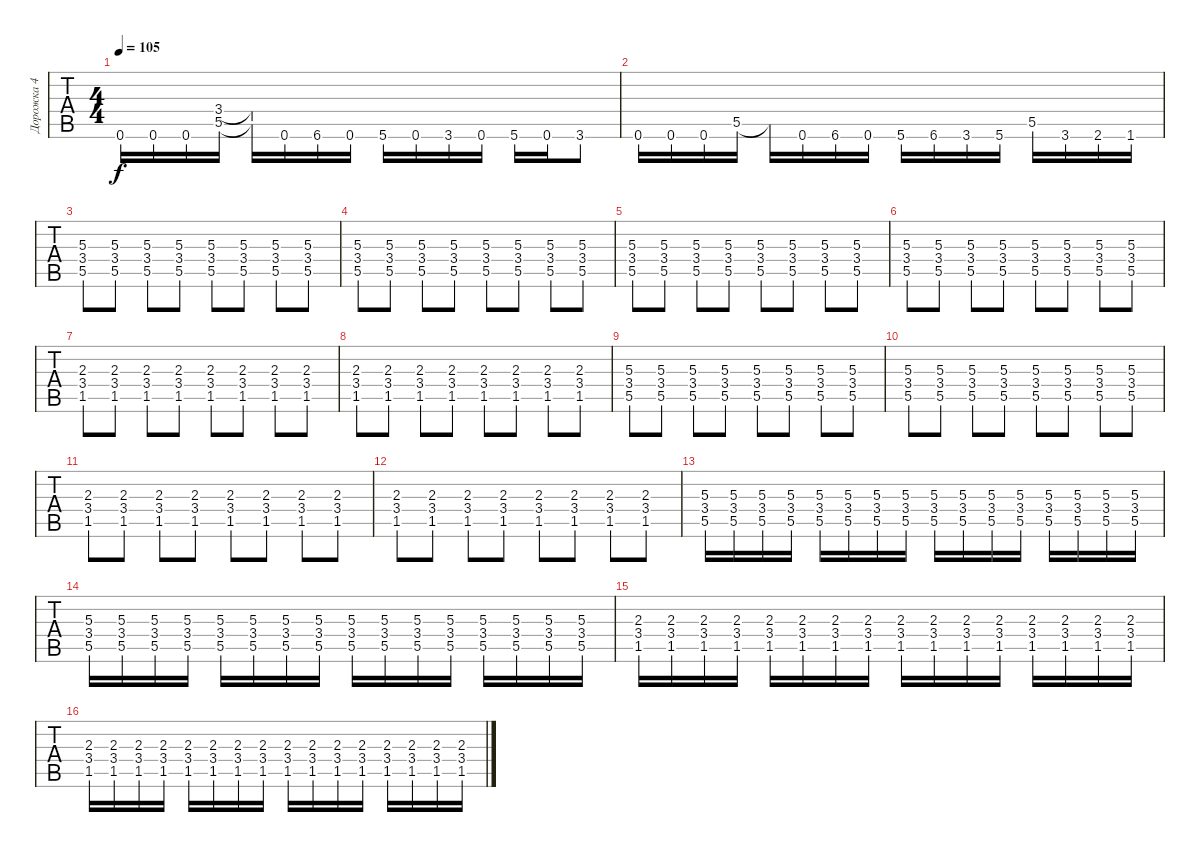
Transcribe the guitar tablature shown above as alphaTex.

\track ("Дорожка 4" "Дорожка 4") {instrument distortionguitar}
\staff {tabs}
\tuning (Eb4 Bb3 Gb3 Db3 Ab2 Db2) {hide}
\ts (4 4)
\tempo 105
\clef g2
\ks c
0.6.16{dy f} 0.6.16 0.6.16 (3.4 5.5).16 (3.4{t} 5.5{t}).16 0.6.16 6.6.16 0.6.16 5.6.16 0.6.16 3.6.16 0.6.16 5.6.16 0.6.16 3.6.8 |
0.6.16 0.6.16 0.6.16 5.5.16 5.5{t}.16 0.6.16 6.6.16 0.6.16 5.6.16 6.6.16 3.6.16 5.6.16 5.5.16 3.6.16 2.6.16 1.6.16 |
(5.3 3.4 5.5).8{instrument distortionguitar} (5.3 3.4 5.5).8 (5.3 3.4 5.5).8 (5.3 3.4 5.5).8 (5.3 3.4 5.5).8 (5.3 3.4 5.5).8 (5.3 3.4 5.5).8 (5.3 3.4 5.5).8 |
(5.3 3.4 5.5).8{instrument distortionguitar} (5.3 3.4 5.5).8 (5.3 3.4 5.5).8 (5.3 3.4 5.5).8 (5.3 3.4 5.5).8 (5.3 3.4 5.5).8 (5.3 3.4 5.5).8 (5.3 3.4 5.5).8 |
(5.3 3.4 5.5).8{instrument distortionguitar} (5.3 3.4 5.5).8 (5.3 3.4 5.5).8 (5.3 3.4 5.5).8 (5.3 3.4 5.5).8 (5.3 3.4 5.5).8 (5.3 3.4 5.5).8 (5.3 3.4 5.5).8 |
(5.3 3.4 5.5).8{instrument distortionguitar} (5.3 3.4 5.5).8 (5.3 3.4 5.5).8 (5.3 3.4 5.5).8 (5.3 3.4 5.5).8 (5.3 3.4 5.5).8 (5.3 3.4 5.5).8 (5.3 3.4 5.5).8 |
(2.3 3.4 1.5).8 (2.3 3.4 1.5).8 (2.3 3.4 1.5).8 (2.3 3.4 1.5).8 (2.3 3.4 1.5).8 (2.3 3.4 1.5).8 (2.3 3.4 1.5).8 (2.3 3.4 1.5).8 |
(2.3 3.4 1.5).8 (2.3 3.4 1.5).8 (2.3 3.4 1.5).8 (2.3 3.4 1.5).8 (2.3 3.4 1.5).8 (2.3 3.4 1.5).8 (2.3 3.4 1.5).8 (2.3 3.4 1.5).8 |
(5.3 3.4 5.5).8{instrument distortionguitar} (5.3 3.4 5.5).8 (5.3 3.4 5.5).8 (5.3 3.4 5.5).8 (5.3 3.4 5.5).8 (5.3 3.4 5.5).8 (5.3 3.4 5.5).8 (5.3 3.4 5.5).8 |
(5.3 3.4 5.5).8{instrument distortionguitar} (5.3 3.4 5.5).8 (5.3 3.4 5.5).8 (5.3 3.4 5.5).8 (5.3 3.4 5.5).8 (5.3 3.4 5.5).8 (5.3 3.4 5.5).8 (5.3 3.4 5.5).8 |
(2.3 3.4 1.5).8 (2.3 3.4 1.5).8 (2.3 3.4 1.5).8 (2.3 3.4 1.5).8 (2.3 3.4 1.5).8 (2.3 3.4 1.5).8 (2.3 3.4 1.5).8 (2.3 3.4 1.5).8 |
(2.3 3.4 1.5).8 (2.3 3.4 1.5).8 (2.3 3.4 1.5).8 (2.3 3.4 1.5).8 (2.3 3.4 1.5).8 (2.3 3.4 1.5).8 (2.3 3.4 1.5).8 (2.3 3.4 1.5).8 |
(5.3 3.4 5.5).16{instrument distortionguitar} (5.3 3.4 5.5).16 (5.3 3.4 5.5).16 (5.3 3.4 5.5).16 (5.3 3.4 5.5).16 (5.3 3.4 5.5).16 (5.3 3.4 5.5).16 (5.3 3.4 5.5).16 (5.3 3.4 5.5).16 (5.3 3.4 5.5).16 (5.3 3.4 5.5).16 (5.3 3.4 5.5).16 (5.3 3.4 5.5).16 (5.3 3.4 5.5).16 (5.3 3.4 5.5).16 (5.3 3.4 5.5).16 |
(5.3 3.4 5.5).16{instrument distortionguitar} (5.3 3.4 5.5).16 (5.3 3.4 5.5).16 (5.3 3.4 5.5).16 (5.3 3.4 5.5).16 (5.3 3.4 5.5).16 (5.3 3.4 5.5).16 (5.3 3.4 5.5).16 (5.3 3.4 5.5).16 (5.3 3.4 5.5).16 (5.3 3.4 5.5).16 (5.3 3.4 5.5).16 (5.3 3.4 5.5).16 (5.3 3.4 5.5).16 (5.3 3.4 5.5).16 (5.3 3.4 5.5).16 |
(2.3 3.4 1.5).16 (2.3 3.4 1.5).16 (2.3 3.4 1.5).16 (2.3 3.4 1.5).16 (2.3 3.4 1.5).16 (2.3 3.4 1.5).16 (2.3 3.4 1.5).16 (2.3 3.4 1.5).16 (2.3 3.4 1.5).16 (2.3 3.4 1.5).16 (2.3 3.4 1.5).16 (2.3 3.4 1.5).16 (2.3 3.4 1.5).16 (2.3 3.4 1.5).16 (2.3 3.4 1.5).16 (2.3 3.4 1.5).16 |
(2.3 3.4 1.5).16 (2.3 3.4 1.5).16 (2.3 3.4 1.5).16 (2.3 3.4 1.5).16 (2.3 3.4 1.5).16 (2.3 3.4 1.5).16 (2.3 3.4 1.5).16 (2.3 3.4 1.5).16 (2.3 3.4 1.5).16 (2.3 3.4 1.5).16 (2.3 3.4 1.5).16 (2.3 3.4 1.5).16 (2.3 3.4 1.5).16 (2.3 3.4 1.5).16 (2.3 3.4 1.5).16 (2.3 3.4 1.5).16
